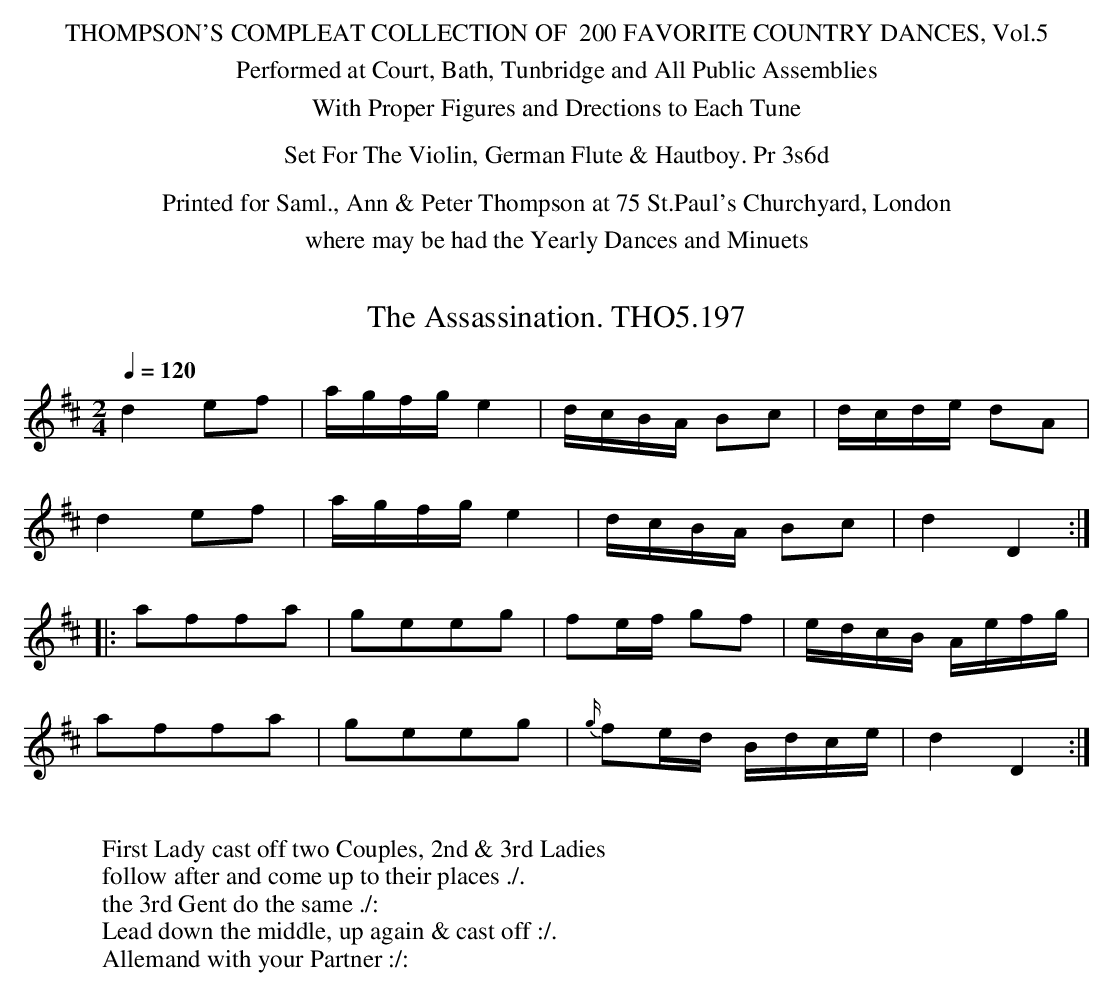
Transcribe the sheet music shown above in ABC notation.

X:1
T:Assassination. THO5.197, The
M:2/4
L:1/8
Q:1/4=120
K:D
d2 ef|a/g/f/g/ e2|d/c/B/A/ Bc|d/c/d/e/ dA|
d2 ef|a/g/f/g/ e2|d/c/B/A/ Bc|d2 D2:|
|:affa|geeg|fe/f/ gf|e/d/c/B/ A/e/f/g/|
affa|geeg|{g/}fe/d/ B/d/c/e/|d2D2:|
W:
W:First Lady cast off two Couples, 2nd & 3rd Ladies
W:follow after and come up to their places ./.
W:the 3rd Gent do the same ./:
W:Lead down the middle, up again & cast off :/.
W:Allemand with your Partner :/:
